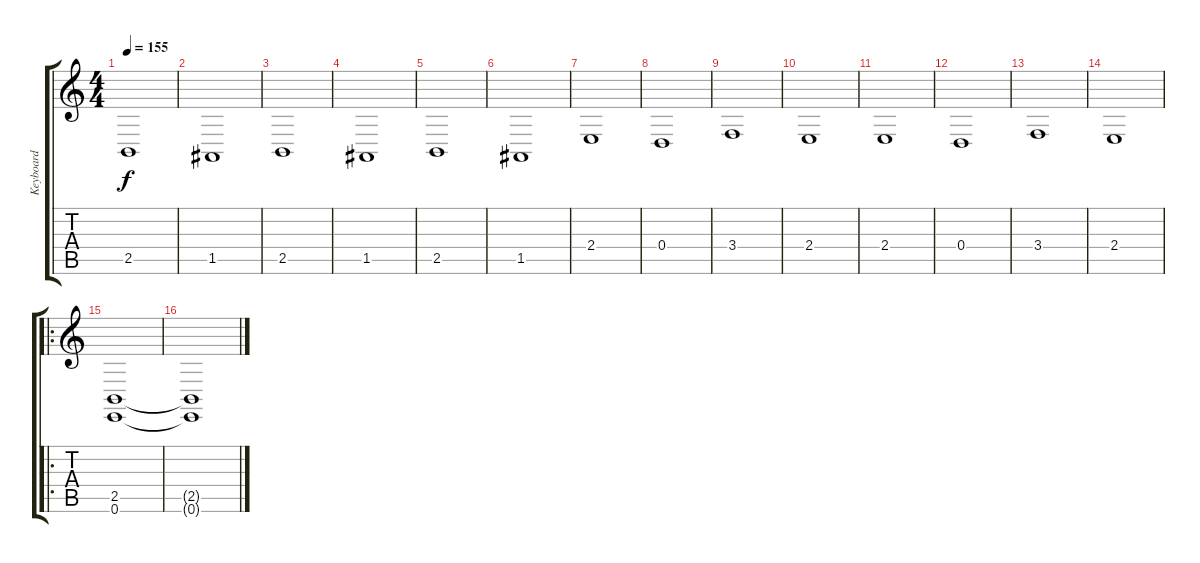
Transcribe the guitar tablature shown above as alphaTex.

\track ("Keyboard" "Keyboard") {instrument pad2warm}
\staff {score tabs}
\tuning (E4 B3 G3 D3 A2 E2) {hide}
\ts (4 4)
\tempo 155
\clef g2
\ks c
2.5.1{dy f} |
1.5.1 |
2.5.1 |
1.5.1 |
2.5.1 |
1.5.1 |
2.4.1 |
0.4.1 |
3.4.1 |
2.4.1 |
2.4.1 |
0.4.1 |
3.4.1 |
2.4.1 |
\ro
(2.5 0.6).1 |
(2.5{t} 0.6{t}).1
